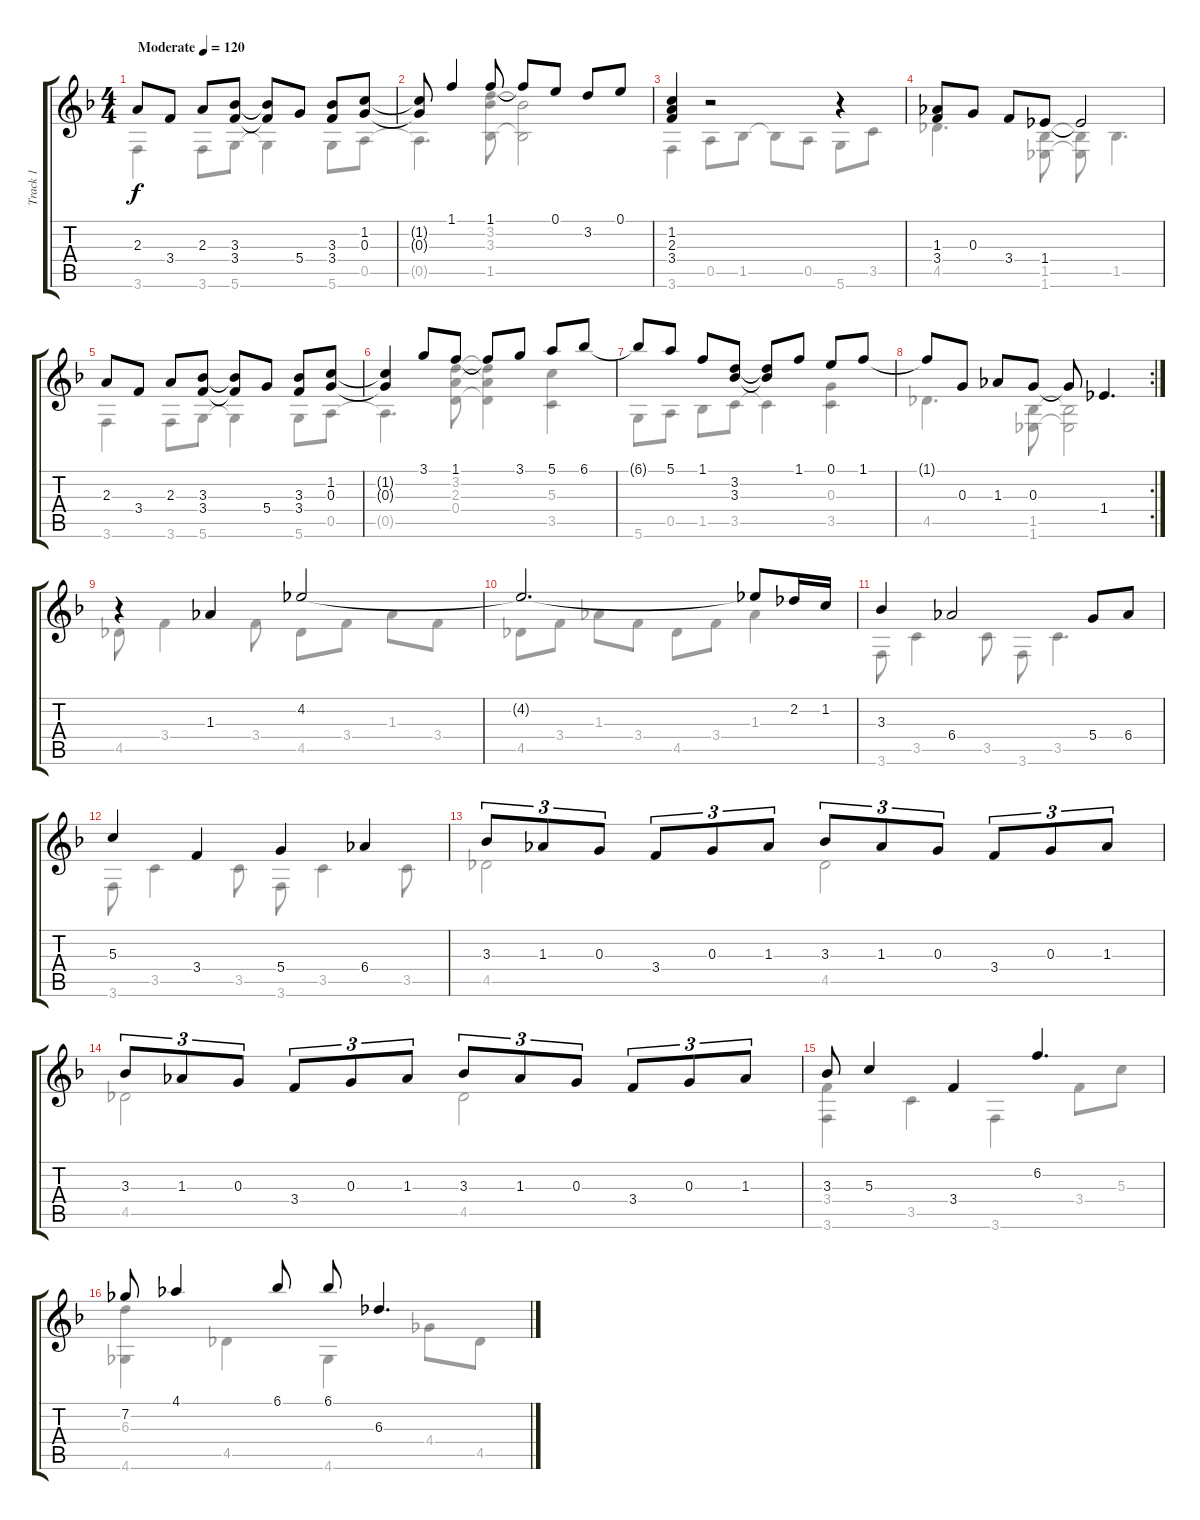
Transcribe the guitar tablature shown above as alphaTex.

\track ("Track 1" "Track 1") {instrument acousticguitarnylon}
\staff {score tabs}
\tuning (E4 B3 G3 D3 A2 D2) {hide}
\voice
\ts (4 4)
\tempo (120 "Moderate")
\clef g2
\ks f
2.3.8{dy f instrument acousticguitarnylon} 3.4.8 2.3.8 (3.3 3.4).8 (3.3{t} 3.4{t}).8 5.4.8 (3.3 3.4).8 (1.2 0.3).8 |
(1.2{t} 0.3{t}).8 1.1.4 1.1.8 1.1{t}.8 0.1.8 3.2.8 0.1.8 |
(1.2 2.3 3.4).4 r.2 r.4 |
(1.3 3.4).8 0.3.8 3.4.8 1.4.8 1.4{t}.2 |
2.3.8 3.4.8 2.3.8 (3.3 3.4).8 (3.3{t} 3.4{t}).8 5.4.8 (3.3 3.4).8 (1.2 0.3).8 |
(1.2{t} 0.3{t}).4 3.1.8 1.1.8 1.1{t}.8 3.1.8 5.1.8 6.1.8 |
6.1{t}.8 5.1.8 1.1.8 (3.2 3.3).8 (3.2{t} 3.3{t}).8 1.1.8 0.1.8 1.1.8 |
\rc 2
1.1{t}.8 0.3.8 1.3.8 0.3.8 0.3{t}.8 1.4.4{d} |
r.4 1.3.4 4.2.2 |
4.2{t}.2{d} 4.2{t}.8 2.2.16 1.2.16 |
3.3.4 6.4.2 5.4.8 6.4.8 |
5.3.4 3.4.4 5.4.4 6.4.4 |
3.3.8{tu (3 2)} 1.3.8{tu (3 2)} 0.3.8{tu (3 2)} 3.4.8{tu (3 2)} 0.3.8{tu (3 2)} 1.3.8{tu (3 2)} 3.3.8{tu (3 2)} 1.3.8{tu (3 2)} 0.3.8{tu (3 2)} 3.4.8{tu (3 2)} 0.3.8{tu (3 2)} 1.3.8{tu (3 2)} |
3.3.8{tu (3 2)} 1.3.8{tu (3 2)} 0.3.8{tu (3 2)} 3.4.8{tu (3 2)} 0.3.8{tu (3 2)} 1.3.8{tu (3 2)} 3.3.8{tu (3 2)} 1.3.8{tu (3 2)} 0.3.8{tu (3 2)} 3.4.8{tu (3 2)} 0.3.8{tu (3 2)} 1.3.8{tu (3 2)} |
3.3.8 5.3.4 3.4.4 6.2.4{d} |
7.2.8 4.1.4 6.1.8 6.1.8 6.3.4{d}
\voice
\clef g2
\ottava regular
\simile none
\ks f
3.6.4{dy f} 3.6.8 5.6.8 5.6{t}.4 5.6.8 0.5.8 |
0.5{t}.4{d} (3.2 3.3 1.5).8 (3.3{t} 1.5{t}).2 |
3.6.4 0.5.8 1.5.8 1.5{t}.8 0.5.8 5.6.8 3.5.8 |
4.5.4{d} (1.5 1.6).8 (1.5{t} 1.6{t}).8 1.5.4{d} |
3.6.4 3.6.8 5.6.8 5.6{t}.4 5.6.8 0.5.8 |
0.5{t}.4{d} (3.2 2.3 0.4).8 (3.2{t} 2.3{t} 0.4{t}).4 (5.3 3.5).4 |
5.6.8 0.5.8 1.5.8 3.5.8 3.5{t}.4 (0.3 3.5).4 |
4.5.4{d} (1.5 1.6).8 (1.5{t} 1.6{t}).2 |
4.5.8 3.4.4 3.4.8 4.5.8 3.4.8 1.3.8 3.4.8 |
4.5.8 3.4.8 1.3.8 3.4.8 4.5.8 3.4.8 1.3.4 |
3.6.8 3.5.4 3.5.8 3.6.8 3.5.4{d} |
3.6.8 3.5.4 3.5.8 3.6.8 3.5.4 3.5.8 |
4.5.2 4.5.2 |
4.5.2 4.5.2 |
(3.4 3.6).4 3.5.4 3.6.4 3.4.8 5.3.8 |
(6.3 4.6).4 4.5.4 4.6.4 4.4.8 4.5.8
